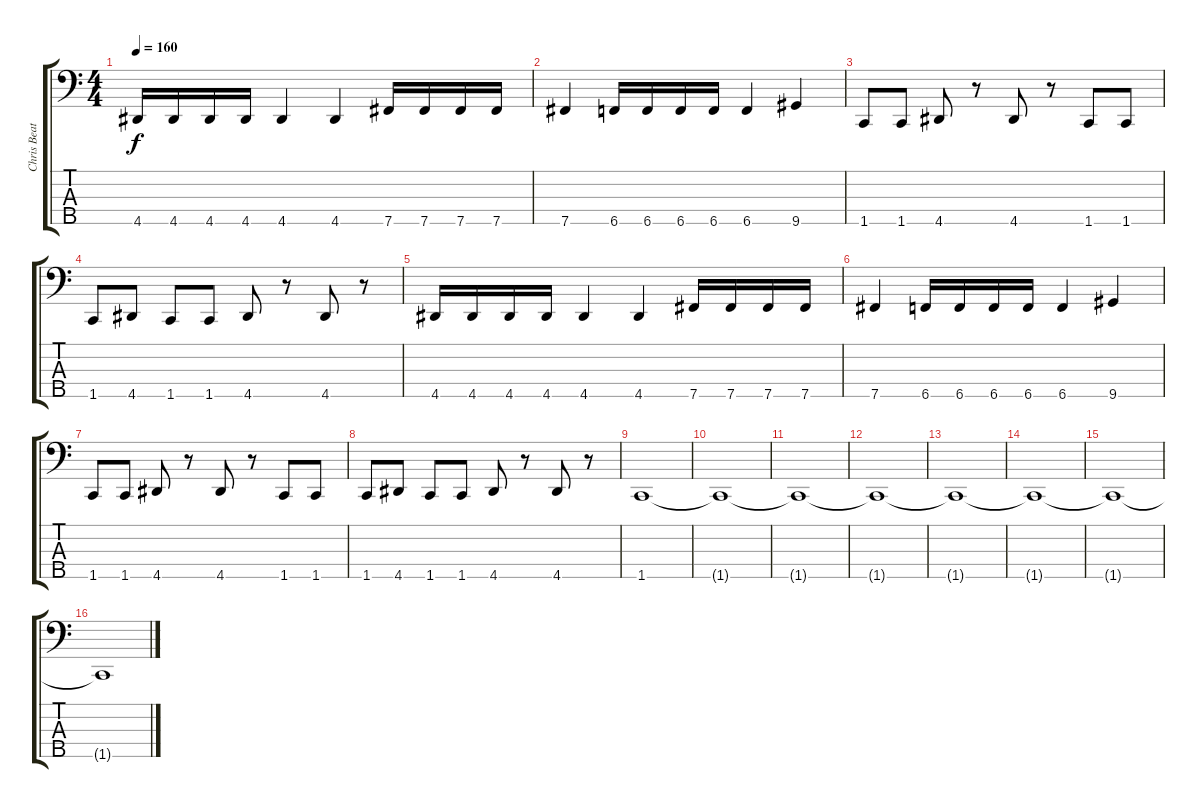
\track ("Chris Beattie" "Chris Beat") {instrument electricbasspick}
\staff {score tabs}
\tuning (G2 D2 A1 E1 B0) {hide}
\ts (4 4)
\tempo 160
\clef f4
\ks c
4.5.16{dy f} 4.5.16 4.5.16 4.5.16 4.5.4 4.5.4 7.5.16 7.5.16 7.5.16 7.5.16 |
7.5.4 6.5.16 6.5.16 6.5.16 6.5.16 6.5.4 9.5.4 |
1.5.8 1.5.8 4.5.8 r.8 4.5.8 r.8 1.5.8 1.5.8 |
1.5.8 4.5.8 1.5.8 1.5.8 4.5.8 r.8 4.5.8 r.8 |
4.5.16 4.5.16 4.5.16 4.5.16 4.5.4 4.5.4 7.5.16 7.5.16 7.5.16 7.5.16 |
7.5.4 6.5.16 6.5.16 6.5.16 6.5.16 6.5.4 9.5.4 |
1.5.8 1.5.8 4.5.8 r.8 4.5.8 r.8 1.5.8 1.5.8 |
1.5.8 4.5.8 1.5.8 1.5.8 4.5.8 r.8 4.5.8 r.8 |
\section ("" "")
1.5.1 |
1.5{t}.1 |
1.5{t}.1 |
1.5{t}.1 |
1.5{t}.1 |
1.5{t}.1 |
1.5{t}.1 |
1.5{t}.1
